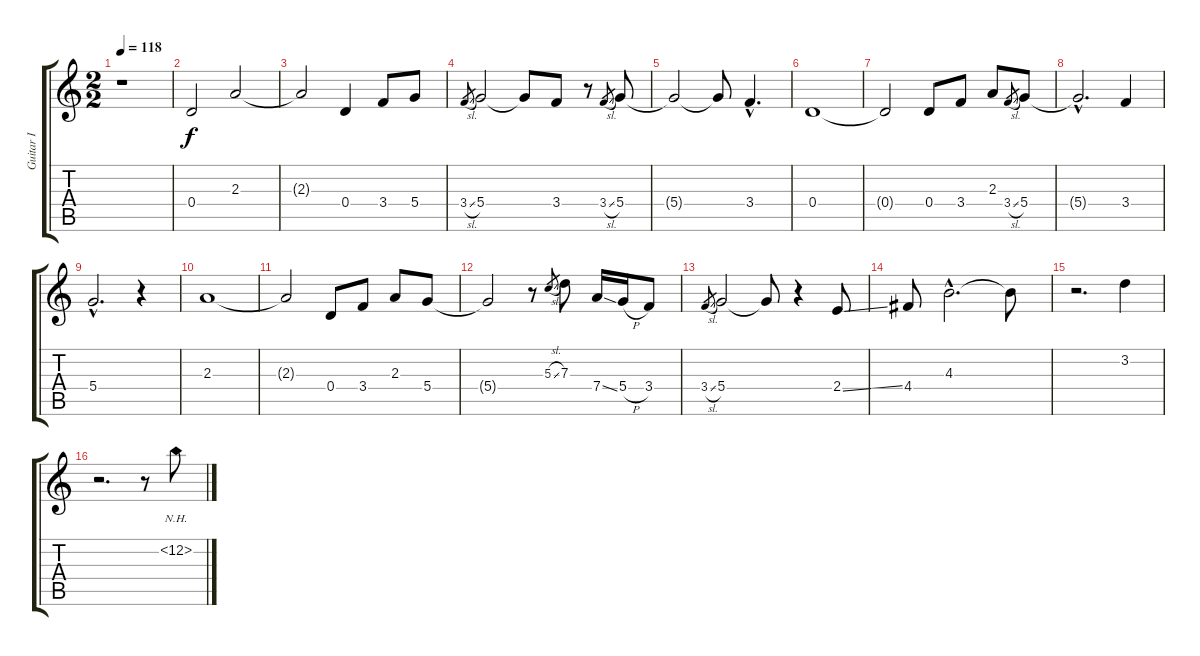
\track ("Guitar I" "Guitar I") {instrument distortionguitar}
\staff {score tabs}
\tuning (E4 B3 G3 D3 A2 E2) {hide}
\ts (2 2)
\tempo 118
\clef g2
\ks c
r.1{dy f instrument distortionguitar} |
0.4.2 2.3.2 |
2.3{t}.2 0.4.4 3.4.8 5.4.8 |
3.4{sl}.8{gr} 5.4.2 5.4{t}.8 3.4.8 r.8 3.4{sl}.8{gr} 5.4.8 |
5.4{t}.2 5.4{t}.8 3.4{hac}.4{d} |
0.4.1 |
0.4{t}.2 0.4.8 3.4.8 2.3.8 3.4{sl}.8{gr} 5.4.8 |
5.4{hac t}.2{d} 3.4.4 |
5.4{hac}.2{d} r.4 |
2.3.1 |
2.3{t}.2 0.4.8 3.4.8 2.3.8 5.4.8 |
5.4{t}.2 r.8 5.3{sl}.8{gr} 7.3.8 7.4{ss}.16 5.4{h}.16 3.4.8 |
3.4{sl}.8{gr} 5.4.2 5.4{t}.8 r.4 2.4{ss}.8 |
4.4.8 4.3{hac}.2{d} 4.3{t}.8 |
r.2{d} 3.2.4 |
r.2{d} r.8 12.2{nh}.8
